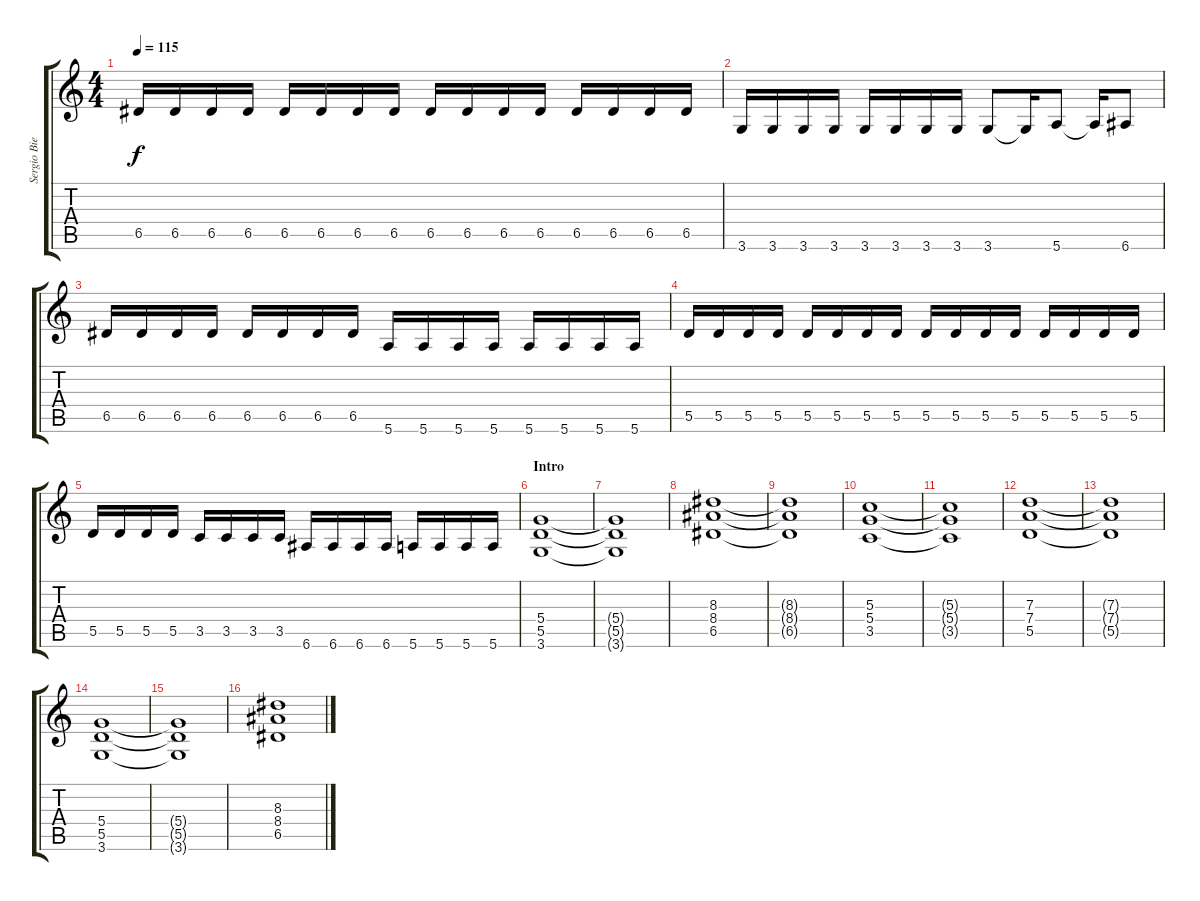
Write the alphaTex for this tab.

\track ("Sergio Bierdichevsky" "Sergio Bie") {instrument distortionguitar}
\staff {score tabs}
\tuning (E4 B3 G3 D3 A2 E2) {hide}
\ts (4 4)
\tempo 115
\clef g2
\ks c
6.5.16{dy f} 6.5.16 6.5.16 6.5.16 6.5.16 6.5.16 6.5.16 6.5.16 6.5.16 6.5.16 6.5.16 6.5.16 6.5.16 6.5.16 6.5.16 6.5.16 |
3.6.16 3.6.16 3.6.16 3.6.16 3.6.16 3.6.16 3.6.16 3.6.16 3.6.8 3.6{t}.16 5.6.8 5.6{t}.16 6.6.8 |
6.5.16 6.5.16 6.5.16 6.5.16 6.5.16 6.5.16 6.5.16 6.5.16 5.6.16 5.6.16 5.6.16 5.6.16 5.6.16 5.6.16 5.6.16 5.6.16 |
5.5.16 5.5.16 5.5.16 5.5.16 5.5.16 5.5.16 5.5.16 5.5.16 5.5.16 5.5.16 5.5.16 5.5.16 5.5.16 5.5.16 5.5.16 5.5.16 |
5.5.16 5.5.16 5.5.16 5.5.16 3.5.16 3.5.16 3.5.16 3.5.16 6.6.16 6.6.16 6.6.16 6.6.16 5.6.16 5.6.16 5.6.16 5.6.16 |
\section ("" "Intro")
(5.4 5.5 3.6).1 |
(5.4{t} 5.5{t} 3.6{t}).1 |
(8.3 8.4 6.5).1 |
(8.3{t} 8.4{t} 6.5{t}).1 |
(5.3 5.4 3.5).1 |
(5.3{t} 5.4{t} 3.5{t}).1 |
(7.3 7.4 5.5).1 |
(7.3{t} 7.4{t} 5.5{t}).1 |
(5.4 5.5 3.6).1 |
(5.4{t} 5.5{t} 3.6{t}).1 |
(8.3 8.4 6.5).1
